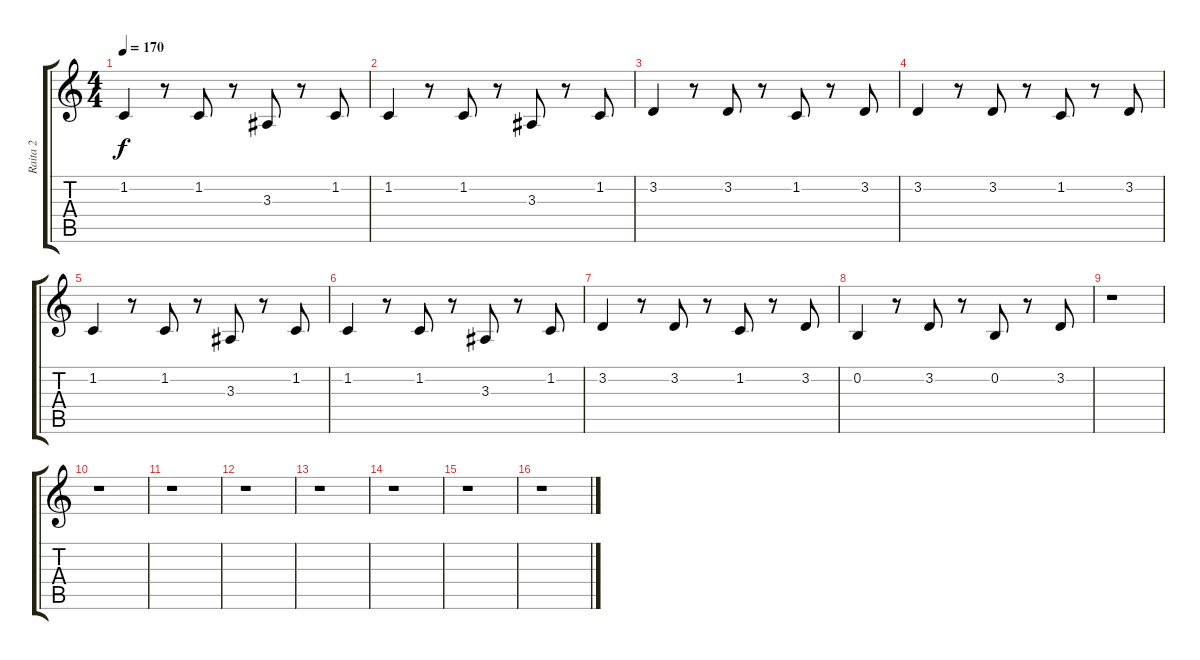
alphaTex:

\track ("Raita 2" "Raita 2") {instrument acousticgrandpiano}
\staff {score tabs}
\tuning (E4 B3 G3 D3 A2 E2) {hide}
\ts (4 4)
\tempo 170
\clef g2
\ks c
1.2.4{dy f} r.8 1.2.8 r.8 3.3.8 r.8 1.2.8 |
1.2.4 r.8 1.2.8 r.8 3.3.8 r.8 1.2.8 |
3.2.4 r.8 3.2.8 r.8 1.2.8 r.8 3.2.8 |
3.2.4 r.8 3.2.8 r.8 1.2.8 r.8 3.2.8 |
1.2.4 r.8 1.2.8 r.8 3.3.8 r.8 1.2.8 |
1.2.4 r.8 1.2.8 r.8 3.3.8 r.8 1.2.8 |
3.2.4 r.8 3.2.8 r.8 1.2.8 r.8 3.2.8 |
0.2.4 r.8 3.2.8 r.8 0.2.8 r.8 3.2.8 |
r.1 |
r.1 |
r.1 |
r.1 |
r.1 |
r.1 |
r.1 |
r.1
